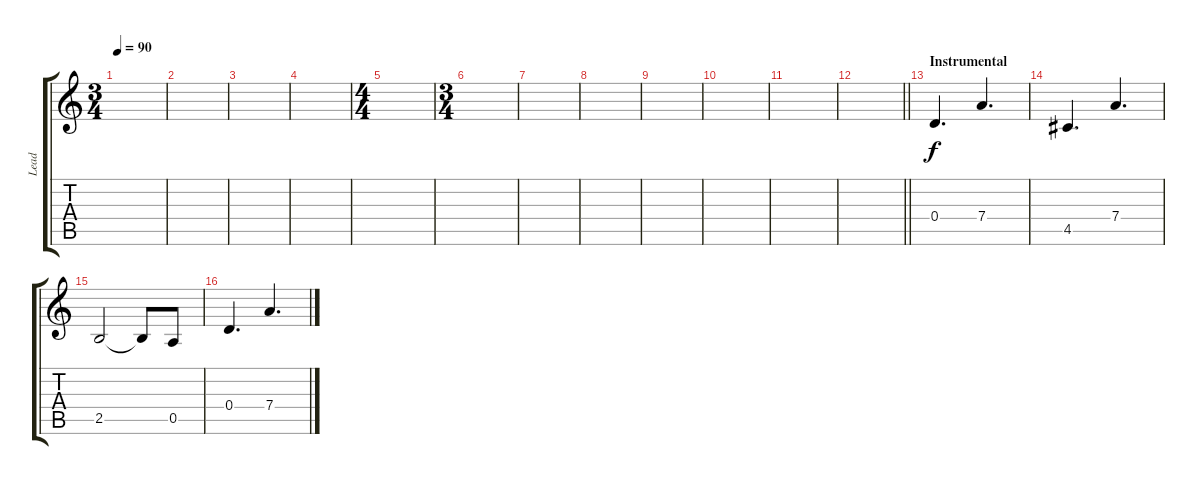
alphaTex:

\track ("Lead" "Lead") {instrument acousticguitarsteel}
\staff {score tabs}
\tuning (E4 B3 G3 D3 A2 E2) {hide}
\ts (3 4)
\tempo 90
\clef g2
\ks c
|
|
|
|
\ts (4 4)
|
\ts (3 4)
|
|
|
|
|
|
\barLineRight lightlight
|
\section ("" "Instrumental")
0.4.4{d} 7.4.4{d} |
4.5.4{d} 7.4.4{d} |
2.5.2 2.5{t}.8 0.5.8 |
0.4.4{d} 7.4.4{d}
